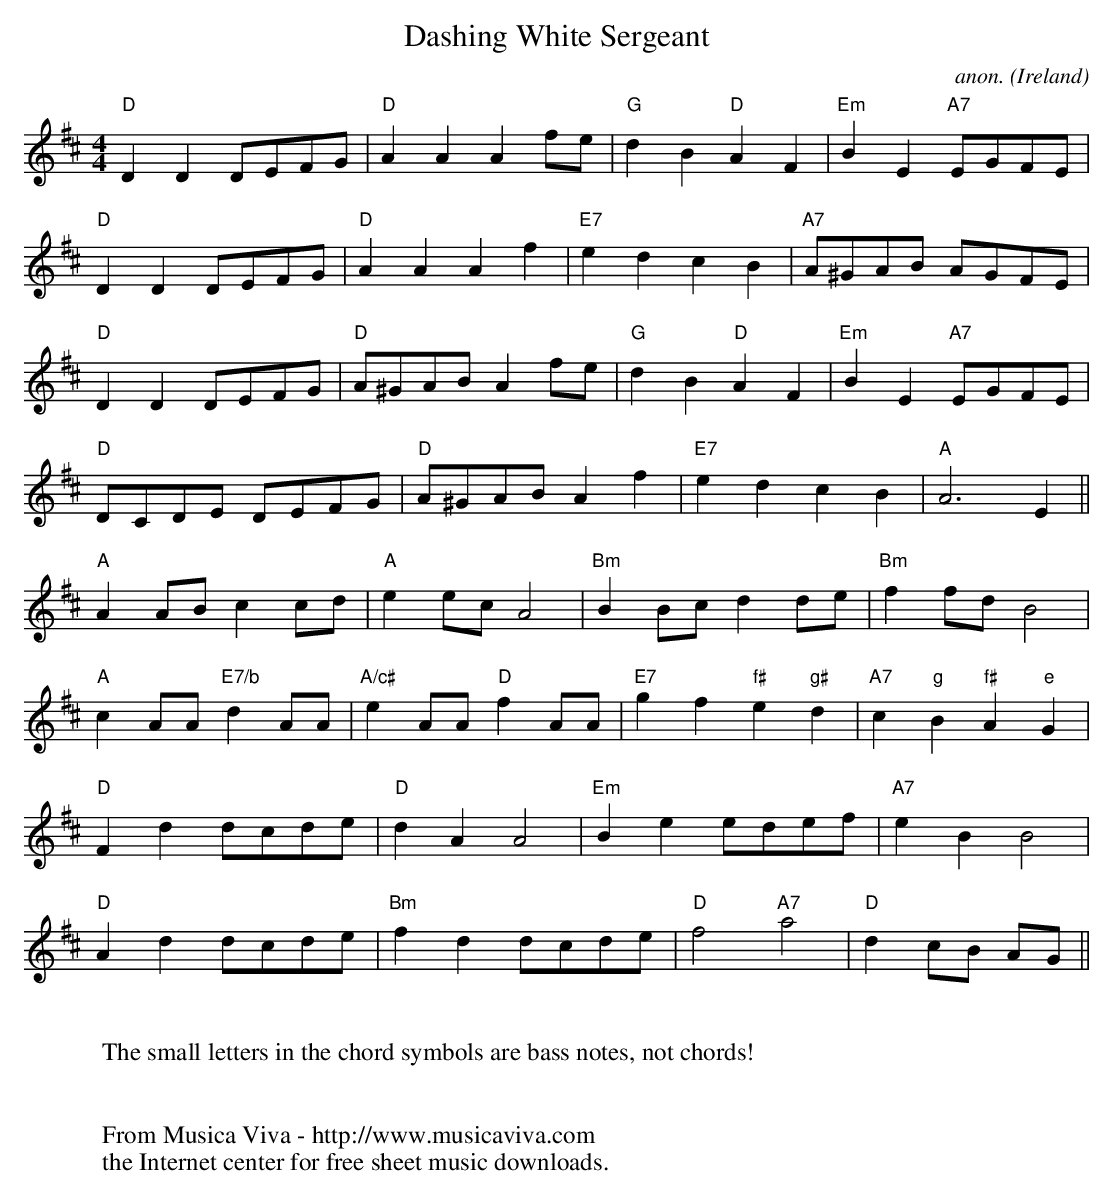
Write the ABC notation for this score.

X:1
T:Dashing White Sergeant
C:anon.
O:Ireland
M:4/4
L:1/8
K:D
"D" D2D2 DEFG |"D" A2A2  A2fe |"G" d2B2 "D" A2F2 |"Em" B2E2 "A7"EGFE |
"D" D2D2 DEFG |"D" A2A2  A2f2 |"E7"e2d2 c2B2 |"A7"A^GAB AGFE |
"D" D2D2 DEFG |"D" A^GAB A2fe |"G" d2B2 "D" A2F2 |"Em"B2E2 "A7"EGFE |
"D" DCDE DEFG |"D" A^GAB A2f2 |"E7"e2d2 c2B2 |"A" A6E2 ||
"A" A2AB c2cd |"A" e2ec   A4  |"Bm" B2Bc d2de |"Bm"f2fd  B4 |
"A" c2AA "E7/b" d2AA |"A/c#" e2AA "D" f2AA |\
"E7"g2f2 "f#" e2 "g#" d2 |"A7"c2 "g" B2 "f#" A2 "e" G2 |
"D" F2d2 dcde |"D" d2A2  A4  |"Em"B2e2 edef |"A7"e2B2  B4 |
"D" A2d2 dcde |"Bm"f2d2 dcde |"D" f4 "A7" a4|"D" d2cB AG ||
W:
W:The small letters in the chord symbols are bass notes, not chords!
W:
W:
W:  From Musica Viva - http://www.musicaviva.com
W:  the Internet center for free sheet music downloads.
